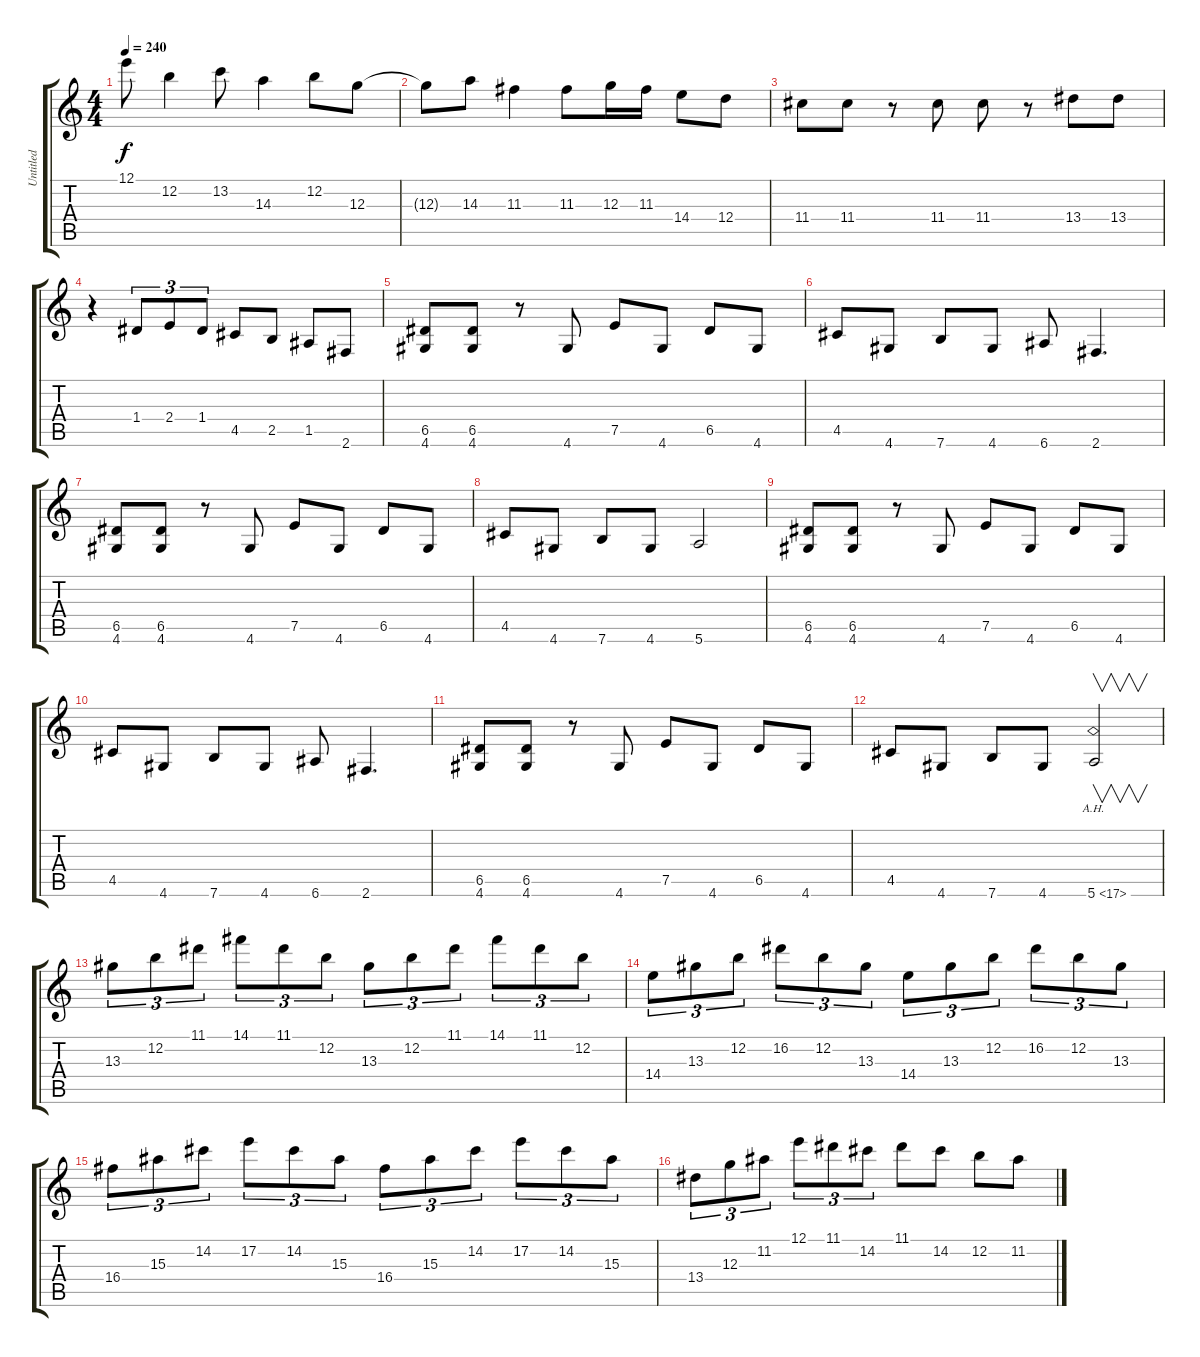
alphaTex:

\track ("Untitled" "Untitled") {instrument distortionguitar}
\staff {score tabs}
\tuning (E4 B3 G3 D3 A2 E2) {hide}
\ts (4 4)
\tempo 240
\clef g2
\ks c
12.1.8{dy f} 12.2.4 13.2.8 14.3.4 12.2.8 12.3.8 |
12.3{t}.8 14.3.8 11.3.4 11.3.8 12.3.16 11.3.16 14.4.8 12.4.8 |
11.4.8 11.4.8 r.8 11.4.8 11.4.8 r.8 13.4.8 13.4.8 |
r.4 1.4.8{tu (3 2)} 2.4.8{tu (3 2)} 1.4.8{tu (3 2)} 4.5.8 2.5.8 1.5.8 2.6.8 |
(6.5 4.6).8 (6.5 4.6).8 r.8 4.6.8 7.5.8 4.6.8 6.5.8 4.6.8 |
4.5.8 4.6.8 7.6.8 4.6.8 6.6.8 2.6.4{d} |
(6.5 4.6).8 (6.5 4.6).8 r.8 4.6.8 7.5.8 4.6.8 6.5.8 4.6.8 |
4.5.8 4.6.8 7.6.8 4.6.8 5.6.2 |
(6.5 4.6).8 (6.5 4.6).8 r.8 4.6.8 7.5.8 4.6.8 6.5.8 4.6.8 |
4.5.8 4.6.8 7.6.8 4.6.8 6.6.8 2.6.4{d} |
(6.5 4.6).8 (6.5 4.6).8 r.8 4.6.8 7.5.8 4.6.8 6.5.8 4.6.8 |
4.5.8 4.6.8 7.6.8 4.6.8 5.6{ah 12}.2{v} |
13.3.8{tu (3 2)} 12.2.8{tu (3 2)} 11.1.8{tu (3 2)} 14.1.8{tu (3 2)} 11.1.8{tu (3 2)} 12.2.8{tu (3 2)} 13.3.8{tu (3 2)} 12.2.8{tu (3 2)} 11.1.8{tu (3 2)} 14.1.8{tu (3 2)} 11.1.8{tu (3 2)} 12.2.8{tu (3 2)} |
14.4.8{tu (3 2)} 13.3.8{tu (3 2)} 12.2.8{tu (3 2)} 16.2.8{tu (3 2)} 12.2.8{tu (3 2)} 13.3.8{tu (3 2)} 14.4.8{tu (3 2)} 13.3.8{tu (3 2)} 12.2.8{tu (3 2)} 16.2.8{tu (3 2)} 12.2.8{tu (3 2)} 13.3.8{tu (3 2)} |
16.4.8{tu (3 2)} 15.3.8{tu (3 2)} 14.2.8{tu (3 2)} 17.2.8{tu (3 2)} 14.2.8{tu (3 2)} 15.3.8{tu (3 2)} 16.4.8{tu (3 2)} 15.3.8{tu (3 2)} 14.2.8{tu (3 2)} 17.2.8{tu (3 2)} 14.2.8{tu (3 2)} 15.3.8{tu (3 2)} |
13.4.8{tu (3 2)} 12.3.8{tu (3 2)} 11.2.8{tu (3 2)} 12.1.8{tu (3 2)} 11.1.8{tu (3 2)} 14.2.8{tu (3 2)} 11.1.8 14.2.8 12.2.8 11.2.8
